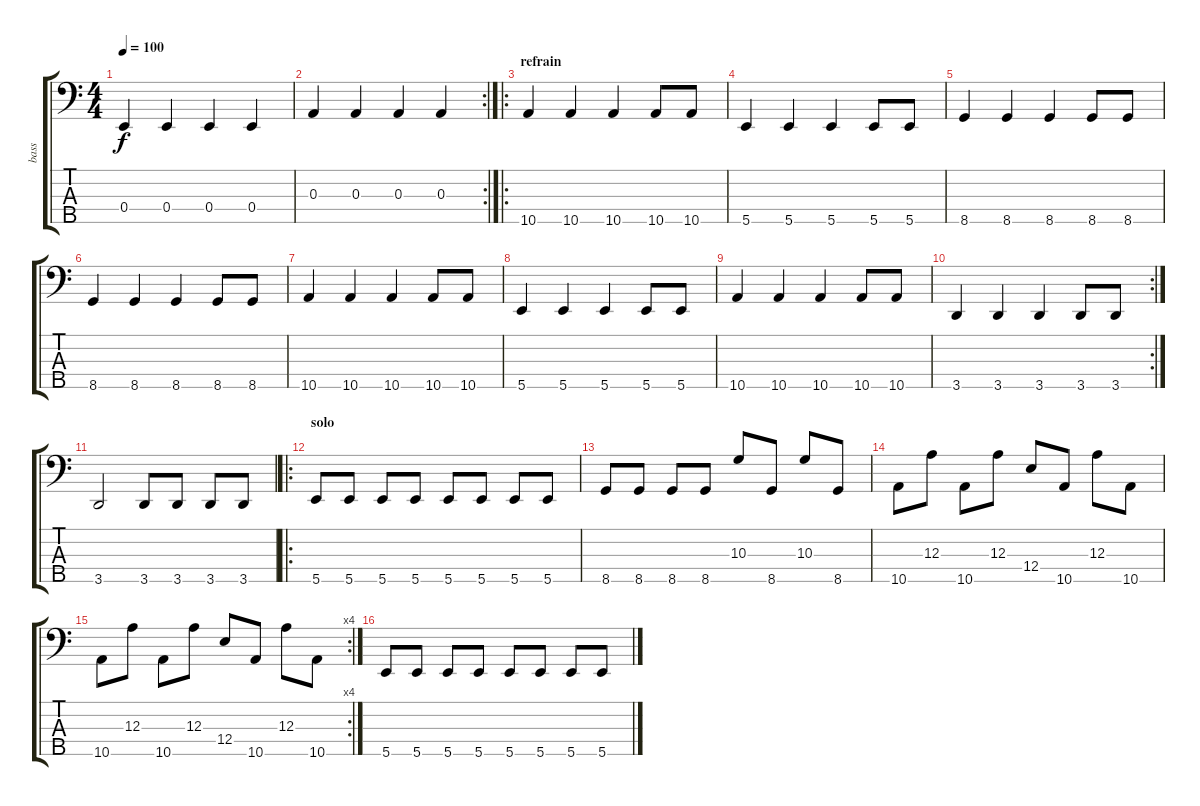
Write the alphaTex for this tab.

\track ("bass" "bass") {instrument fretlessbass}
\staff {score tabs}
\tuning (G2 D2 A1 E1 B0) {hide}
\ts (4 4)
\tempo 100
\clef f4
\ks c
0.4.4{dy f} 0.4.4 0.4.4 0.4.4 |
\rc 2
0.3.4 0.3.4 0.3.4 0.3.4 |
\ro
\section ("" "refrain")
10.5.4 10.5.4 10.5.4 10.5.8 10.5.8 |
5.5.4 5.5.4 5.5.4 5.5.8 5.5.8 |
8.5.4 8.5.4 8.5.4 8.5.8 8.5.8 |
8.5.4 8.5.4 8.5.4 8.5.8 8.5.8 |
10.5.4 10.5.4 10.5.4 10.5.8 10.5.8 |
5.5.4 5.5.4 5.5.4 5.5.8 5.5.8 |
10.5.4 10.5.4 10.5.4 10.5.8 10.5.8 |
\rc 2
3.5.4 3.5.4 3.5.4 3.5.8 3.5.8 |
3.5.2 3.5.8 3.5.8 3.5.8 3.5.8 |
\ro
\section ("" "solo")
5.5.8 5.5.8 5.5.8 5.5.8 5.5.8 5.5.8 5.5.8 5.5.8 |
8.5.8 8.5.8 8.5.8 8.5.8 10.3.8 8.5.8 10.3.8 8.5.8 |
10.5.8 12.3.8 10.5.8 12.3.8 12.4.8 10.5.8 12.3.8 10.5.8 |
\rc 4
10.5.8 12.3.8 10.5.8 12.3.8 12.4.8 10.5.8 12.3.8 10.5.8 |
5.5.8 5.5.8 5.5.8 5.5.8 5.5.8 5.5.8 5.5.8 5.5.8
